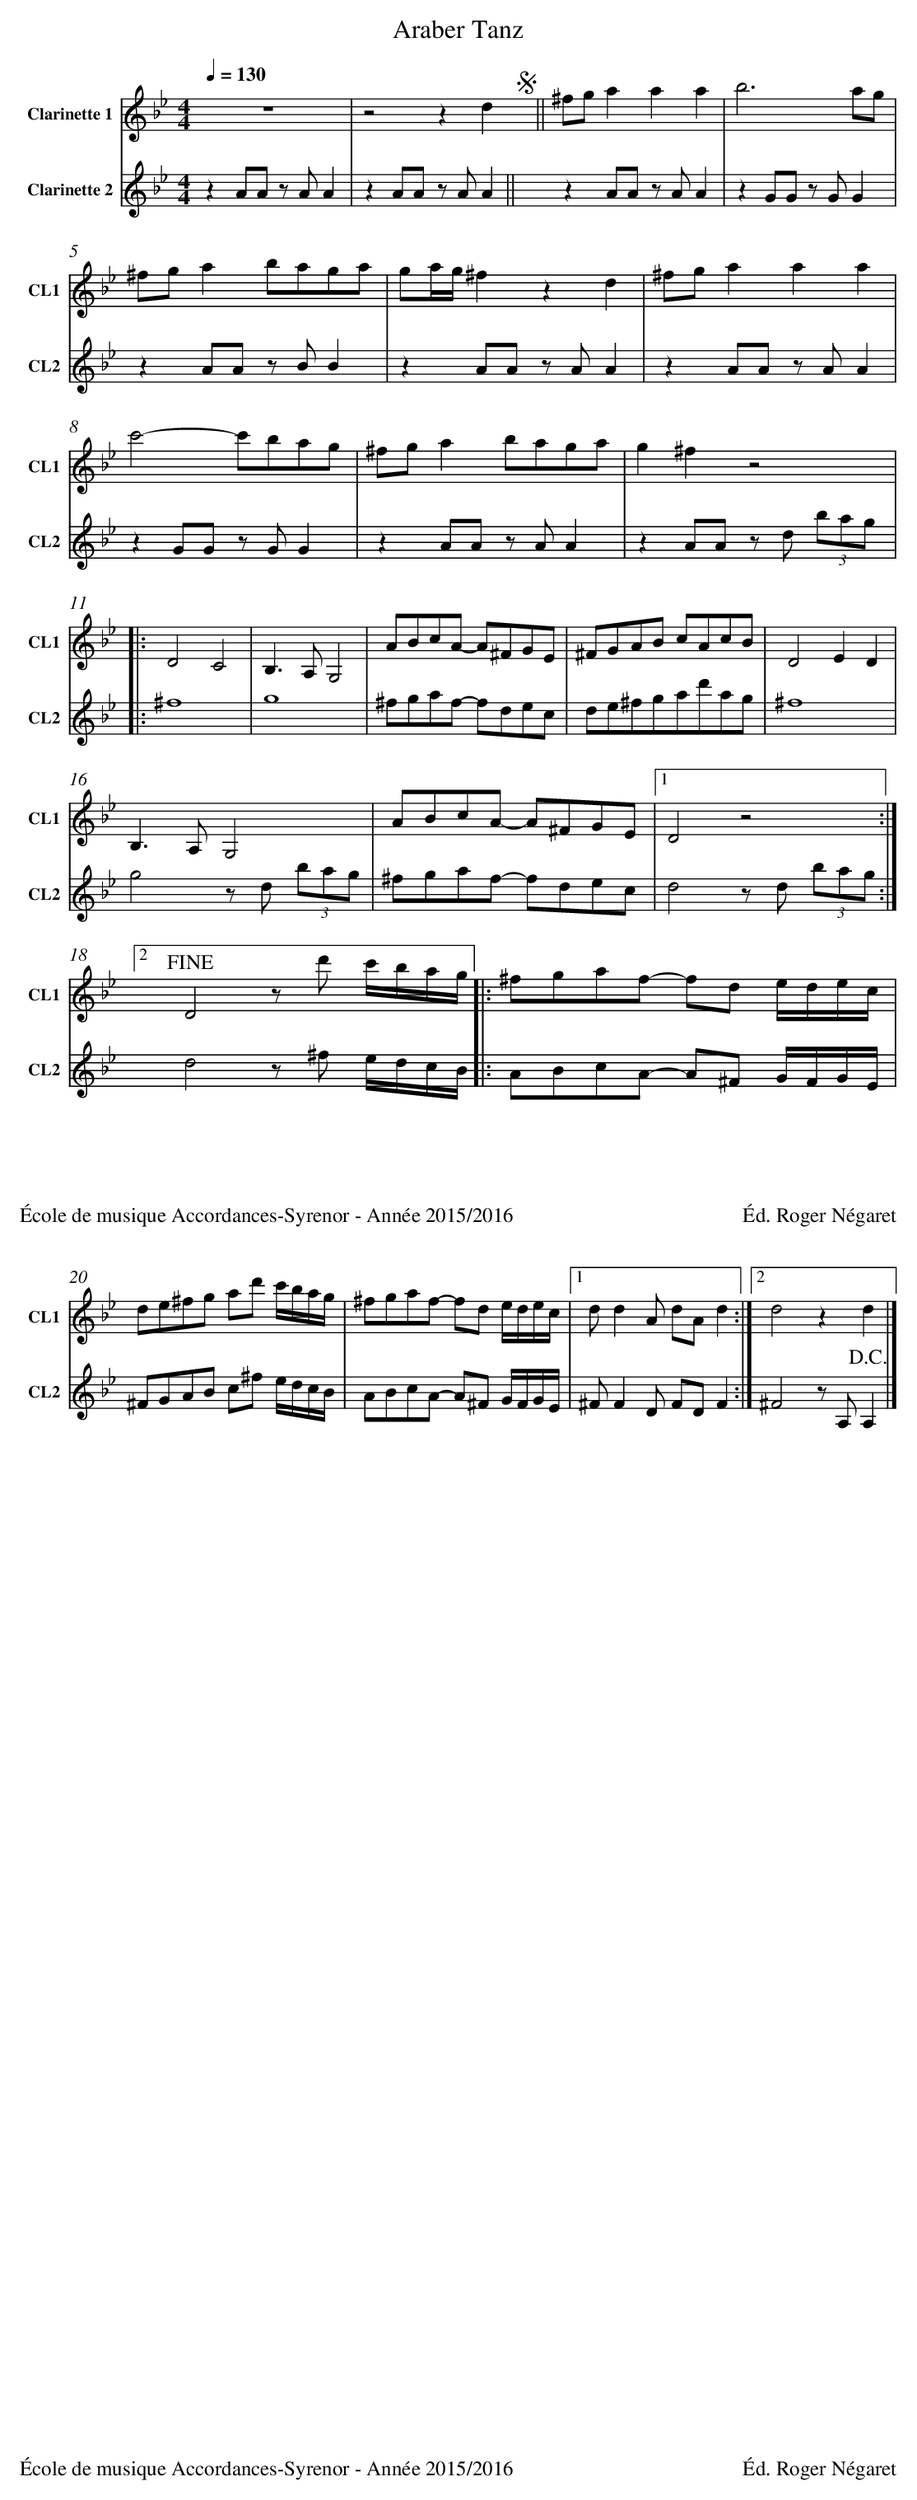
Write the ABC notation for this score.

X:1
T:Araber Tanz
M:4/4
L:1/8
Q:1/4=130
V:1 clef=treble name="Clarinette 1" sname="CL1"
V:2 clef=treble name="Clarinette 2" sname="CL2"
K:Bbmaj
V:1
z8 | z4 z2 d2 y!segno!y || ^fg a2 a2 a2 | b6 ag | ^fg a2 baga |
ga/2g/2 ^f2 z2 d2 | ^fg a2 a2 a2 | c'4- c'bag | ^fg a2 baga | g2 ^f2 z4 |:
D4 C4 | B,3 A, G,4 | ABcA- A^FGE | ^FGAB cAcB | D4 E2 D2 |$ B,3 A, G,4 |
ABcA- A^FGE |1 D4 z4 :|2 yyy!fine! D4 zd' c'/2b/2a/2g/2 |:
^fgaf- fd e/2d/2e/2c/2 | de^fg ad' c'/2b/2a/2g/2 | ^fgaf- fd e/2d/2e/2c/2 |1
d d2 A dA d2 :|2 d4 z2 d2 |]
V:2
z2 AA zA A2 | z2 AA zA A2 || z2 AA zA A2 | z2 GG zG G2 |
z2 AA zB B2 | z2 AA zA A2 | z2 AA zA A2 | z2 GG zG G2 | z2 AA zA A2 |
z2 AA zd (3bag |: ^f8 | g8 | ^fgaf- fdec | de^fgad'ag |
^f8 |$ g4 zd (3bag | ^fgaf- fdec | d4 zd (3bag :| d4 z^f e/2d/2c/2B/2 |:
ABcA- A^F G/2F/2G/2E/2 | ^FGAB c^f e/2d/2c/2B/2 | ABcA- A^F G/2F/2G/2E/2 |
^F F2 D FD F2 :| ^F4 zA, !D.C.! A,2 |]
